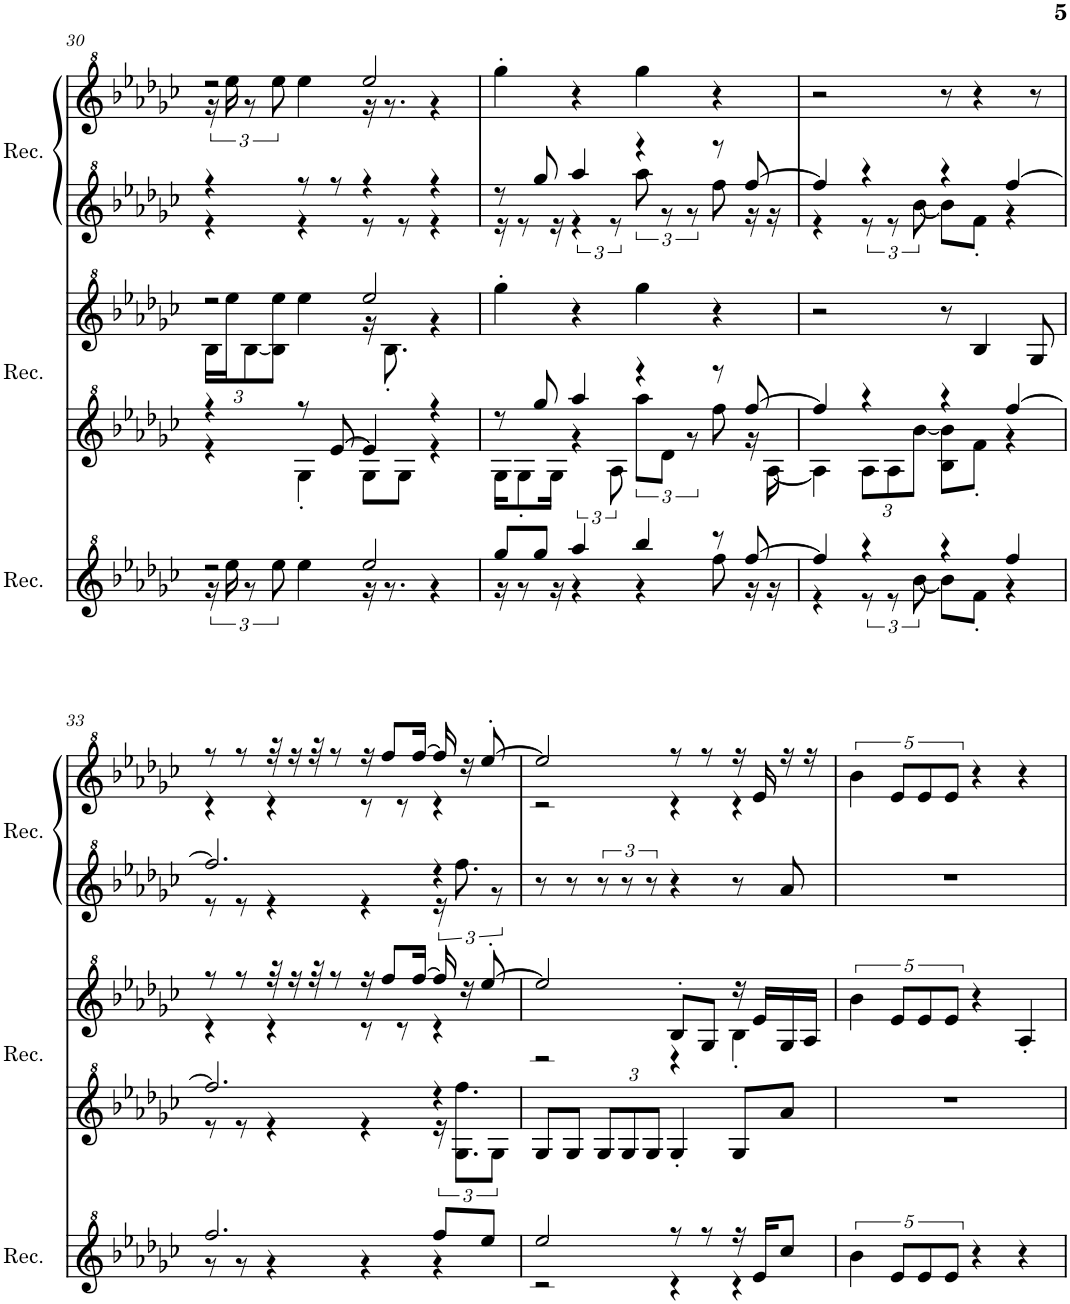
**kern	**kern	**kern	**kern	**kern
*part3	*part2	*part2	*part1	*part1
*staff5	*staff4	*staff3	*staff2	*staff1
*I"音符を調整してみた	*I"サイトSpotifyで展開	*	*I"一時的に展開	*
!!LO:PB:g=z
*clefG^2	*clefG^2	*clefG^2	*clefG^2	*clefG^2
*k[b-e-a-d-g-c-]	*k[b-e-a-d-g-c-]	*k[b-e-a-d-g-c-]	*k[b-e-a-d-g-c-]	*k[b-e-a-d-g-c-]
*M4/4	*M4/4	*M4/4	*M4/4	*M4/4
=30	=30	=30	=30	=30
*^	*^	*^	*	*
*	*	*	*	*	*Xbrackettup	*	*
*	*	*	*	*	*	*^	*^
2r	24r	4r	4r	2r	24b-\LL	4r	4r	2r	24r
.	24eee-\	.	.	.	24eee-\J	.	.	.	24eee-\
.	12r	.	.	.	[12b-\	.	.	.	12r
.	12eee-\	.	.	.	12b-\] 12eee-\J	.	.	.	12eee-\
.	4eee-\	8r	4g-'\	.	4eee-\	8r	4r	.	4eee-\
.	.	[8ee-/	.	.	.	8r	.	.	.
2eee-/	16r	4ee-/]	8g-\L	2eee-/	16r	4r	8r	2eee-/	16r
.	8.r	.	.	.	8.b-'\	.	.	.	8.r
.	.	.	8g-\J	.	.	.	8r	.	.
.	4r	4r	4r	.	4r	4r	4r	.	4r
*	*	*	*	*v	*v	*	*	*v	*v
=31	=31	=31	=31	=31	=31	=31	=31
8ggg-/L	16r	8r	16g-\KL	4ggg-'\	8r	16r	4ggg-'\
.	8r	.	8g-'\	.	.	8r	.
8ggg-/J	.	8ggg-/	.	.	8ggg-/	.	.
.	16r	.	16g-\Jk	.	.	16r	.
4aaa-/	4r	4aaa-/	6r	4r	4aaa-/	4r	4r
.	.	.	12a-\	.	.	.	.
4bbb-/	4r	4r	12aaa-\L	4ggg-\	4r	12aaa-\	4ggg-\
.	.	.	12dd-\J	.	.	12r	.
.	.	.	12r	.	.	12r	.
8r	8fff\	8r	8fff\	4r	8r	8fff\	4r
[8fff/	16r	[8fff/	16r	.	[8fff/	16r	.
.	16r	.	[16a-\	.	.	16r	.
=32	=32	=32	=32	=32	=32	=32	=32
4fff/]	4r	4fff/]	4a-\]	2r	4fff/]	4r	2r
*	*	*	*Xbrackettup	*	*	*	*
4r	12r	4r	12a-\L	.	4r	12r	.
.	12r	.	12a-\	.	.	12r	.
.	[12bb-\	.	[12bb-\J	.	.	[12bb-\	.
4r	8bb-\L]	4r	8b-\ 8bb-\]L	8r	4r	8bb-\L]	8r
.	8ff'\J	.	8ff'\J	4b-/	.	8ff'\J	4r
4fff/	4r	[4fff/	4r	.	[4fff/	4r	.
.	.	.	.	8g-/	.	.	8r
!!LO:LB:g=z
=33	=33	=33	=33	=33	=33	=33	=33
*	*	*	*	*^	*	*	*^
2.fff/	8r	2.fff/]	8r	8r	4r	2.fff/]	8r	8r	4r
.	8r	.	8r	8r	.	.	8r	8r	.
.	4r	.	4r	32r	4r	.	4r	32r	4r
.	.	.	.	16r	.	.	.	16r	.
.	.	.	.	32r	.	.	.	32r	.
.	.	.	.	8r	.	.	.	8r	.
.	4r	.	4r	16r	8r	.	4r	16r	8r
.	.	.	.	8fff/L	.	.	.	8fff/L	.
.	.	.	.	.	8r	.	.	.	8r
.	.	.	.	[16fff/Jk	.	.	.	[16fff/Jk	.
*	*	*	*brackettup	*	*	*	*	*	*
8fff/L	4r	4r	24r	16fff/]	4r	4r	24r	16fff/]	4r
.	.	.	12.g-\ 12.fff\L	.	.	.	12.fff\	.	.
.	.	.	.	16r	.	.	.	16r	.
8eee-/J	.	.	.	[8eee-'/	.	.	.	[8eee-'/	.
.	.	.	12g-\J	.	.	.	12r	.	.
*	*	*v	*v	*	*	*v	*v	*	*
=34	=34	=34	=34	=34	=34	=34	=34
2eee-/	2r	8g-/L	2eee-/]	2r	8r	2eee-/]	2r
.	.	8g-/J	.	.	8r	.	.
*	*	*Xbrackettup	*	*	*	*	*
.	.	12g-/L	.	.	4r	.	.
.	.	12g-/	.	.	.	.	.
.	.	12g-/J	.	.	.	.	.
8r	4r	4g-'/	8b-'/L	4r	4r	8r	4r
8r	.	.	8g-/J	.	.	8r	.
16r	4r	8g-/L	16r	4b-'\	8r	16r	4r
16ee-/KL	.	.	16ee-/LL	.	.	16ee-/	.
8ccc-/J	.	8aa-/J	16g-/	.	8aa-/	16r	.
.	.	.	16a-/JJ	.	.	16r	.
*v	*v	*	*v	*v	*	*v	*v
=35	=35	=35	=35	=35
*	*	*brackettup	*	*
5bb-\	1r	5bb-\	1r	5bb-\
10ee-/L	.	10ee-/L	.	10ee-/L
10ee-/	.	10ee-/	.	10ee-/
10ee-/J	.	10ee-/J	.	10ee-/J
4r	.	4r	.	4r
4r	.	4a-'/	.	4r
=	=	=	=	=
*-	*-	*-	*-	*-
